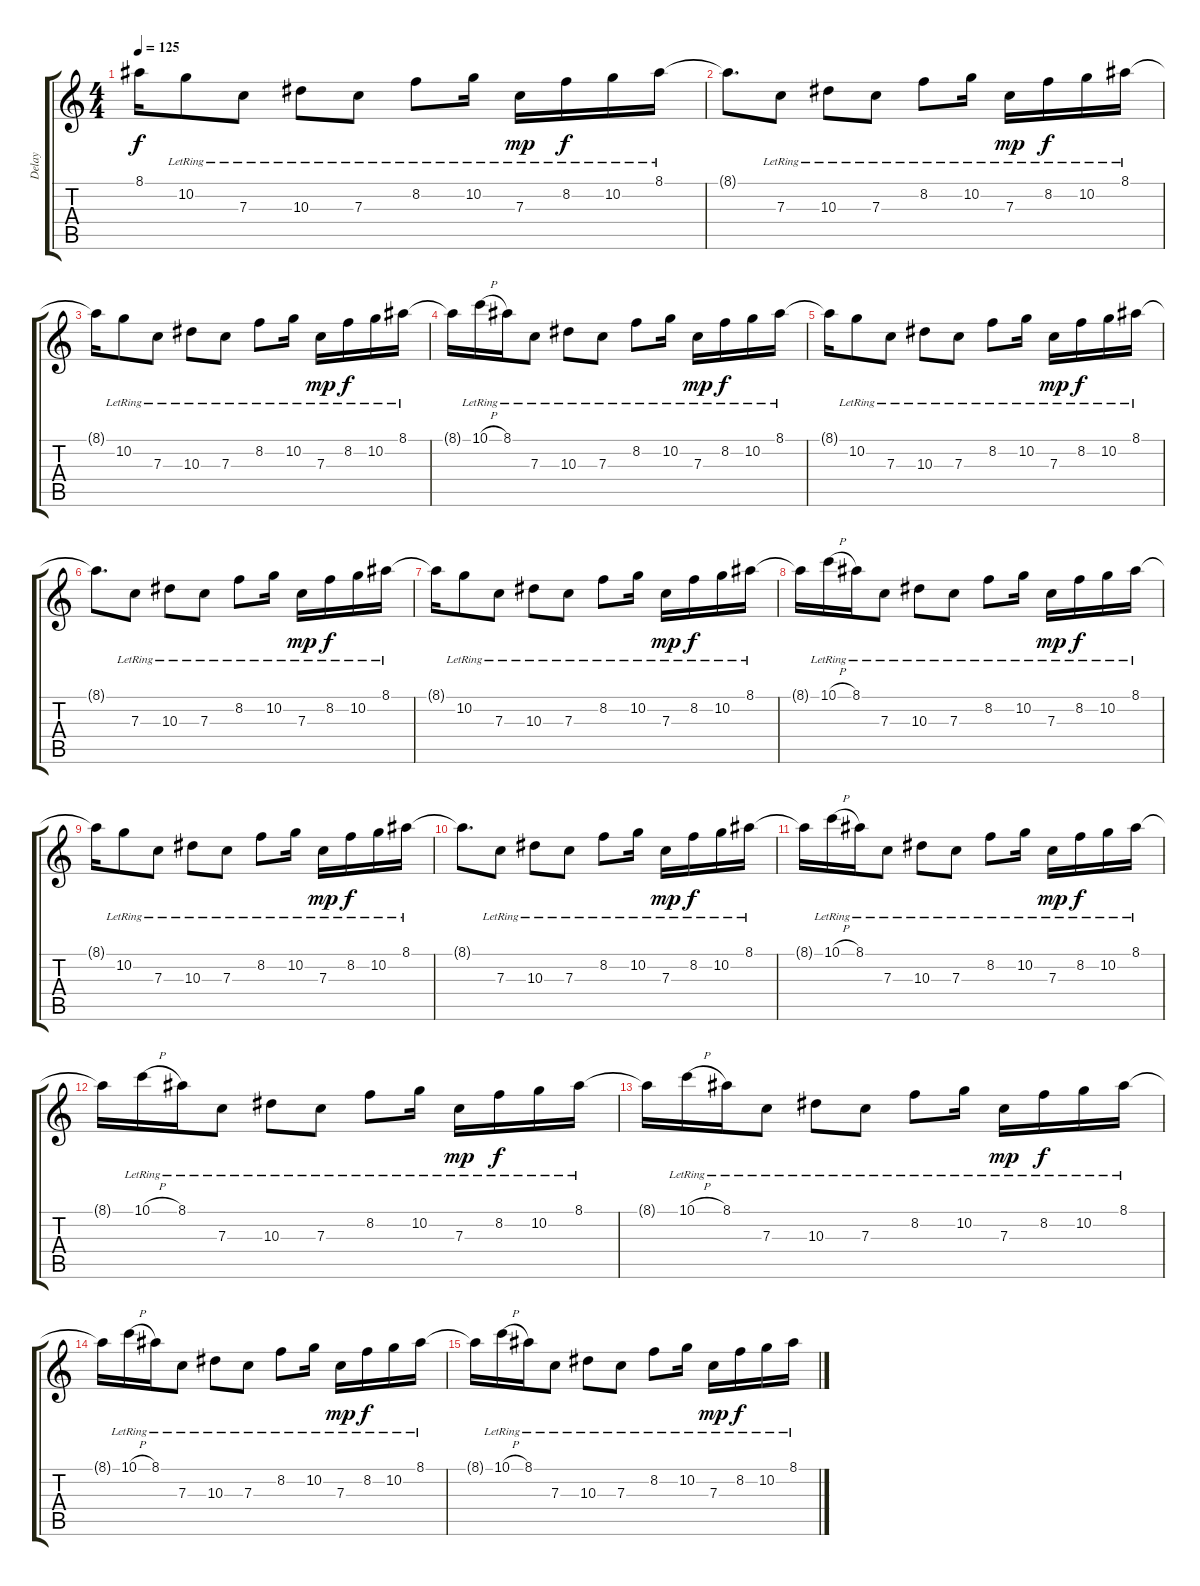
\track ("Delay" "Delay") {instrument electricguitarclean}
\staff {score tabs}
\tuning (D4 A3 F3 C3 G2 C2) {hide}
\ts (4 4)
\tempo 125
\clef g2
\ks c
8.1{t}.16{dy f} 10.2{lr}.8 7.3{lr}.8 10.3{lr}.8 7.3{lr}.8 8.2{lr}.8 10.2{lr}.16 7.3{lr}.16{dy mp} 8.2{lr}.16{dy f} 10.2{lr}.16 8.1{lr}.16 |
8.1{t}.8{d} 7.3{lr}.8 10.3{lr}.8 7.3{lr}.8 8.2{lr}.8 10.2{lr}.16 7.3{lr}.16{dy mp} 8.2{lr}.16{dy f} 10.2{lr}.16 8.1{lr}.16 |
8.1{t}.16 10.2{lr}.8 7.3{lr}.8 10.3{lr}.8 7.3{lr}.8 8.2{lr}.8 10.2{lr}.16 7.3{lr}.16{dy mp} 8.2{lr}.16{dy f} 10.2{lr}.16 8.1{lr}.16 |
8.1{t}.16 10.1{h lr}.16 8.1{lr}.16 7.3{lr}.8 10.3{lr}.8 7.3{lr}.8 8.2{lr}.8 10.2{lr}.16 7.3{lr}.16{dy mp} 8.2{lr}.16{dy f} 10.2{lr}.16 8.1{lr}.16 |
8.1{t}.16 10.2{lr}.8 7.3{lr}.8 10.3{lr}.8 7.3{lr}.8 8.2{lr}.8 10.2{lr}.16 7.3{lr}.16{dy mp} 8.2{lr}.16{dy f} 10.2{lr}.16 8.1{lr}.16 |
8.1{t}.8{d} 7.3{lr}.8 10.3{lr}.8 7.3{lr}.8 8.2{lr}.8 10.2{lr}.16 7.3{lr}.16{dy mp} 8.2{lr}.16{dy f} 10.2{lr}.16 8.1{lr}.16 |
8.1{t}.16 10.2{lr}.8 7.3{lr}.8 10.3{lr}.8 7.3{lr}.8 8.2{lr}.8 10.2{lr}.16 7.3{lr}.16{dy mp} 8.2{lr}.16{dy f} 10.2{lr}.16 8.1{lr}.16 |
8.1{t}.16 10.1{h lr}.16 8.1{lr}.16 7.3{lr}.8 10.3{lr}.8 7.3{lr}.8 8.2{lr}.8 10.2{lr}.16 7.3{lr}.16{dy mp} 8.2{lr}.16{dy f} 10.2{lr}.16 8.1{lr}.16 |
8.1{t}.16 10.2{lr}.8 7.3{lr}.8 10.3{lr}.8 7.3{lr}.8 8.2{lr}.8 10.2{lr}.16 7.3{lr}.16{dy mp} 8.2{lr}.16{dy f} 10.2{lr}.16 8.1{lr}.16 |
8.1{t}.8{d} 7.3{lr}.8 10.3{lr}.8 7.3{lr}.8 8.2{lr}.8 10.2{lr}.16 7.3{lr}.16{dy mp} 8.2{lr}.16{dy f} 10.2{lr}.16 8.1{lr}.16 |
8.1{t}.16 10.1{h lr}.16 8.1{lr}.16 7.3{lr}.8 10.3{lr}.8 7.3{lr}.8 8.2{lr}.8 10.2{lr}.16 7.3{lr}.16{dy mp} 8.2{lr}.16{dy f} 10.2{lr}.16 8.1{lr}.16 |
8.1{t}.16{volume 9} 10.1{h lr}.16 8.1{lr}.16 7.3{lr}.8 10.3{lr}.8 7.3{lr}.8 8.2{lr}.8 10.2{lr}.16 7.3{lr}.16{dy mp} 8.2{lr}.16{dy f} 10.2{lr}.16 8.1{lr}.16 |
8.1{t}.16{volume 6} 10.1{h lr}.16 8.1{lr}.16 7.3{lr}.8 10.3{lr}.8 7.3{lr}.8 8.2{lr}.8 10.2{lr}.16 7.3{lr}.16{dy mp} 8.2{lr}.16{dy f} 10.2{lr}.16 8.1{lr}.16 |
8.1{t}.16{volume 3} 10.1{h lr}.16 8.1{lr}.16 7.3{lr}.8 10.3{lr}.8 7.3{lr}.8 8.2{lr}.8 10.2{lr}.16 7.3{lr}.16{dy mp} 8.2{lr}.16{dy f} 10.2{lr}.16 8.1{lr}.16 |
8.1{t}.16{volume 0} 10.1{h lr}.16 8.1{lr}.16 7.3{lr}.8 10.3{lr}.8 7.3{lr}.8 8.2{lr}.8 10.2{lr}.16 7.3{lr}.16{dy mp} 8.2{lr}.16{dy f} 10.2{lr}.16 8.1{lr}.16
